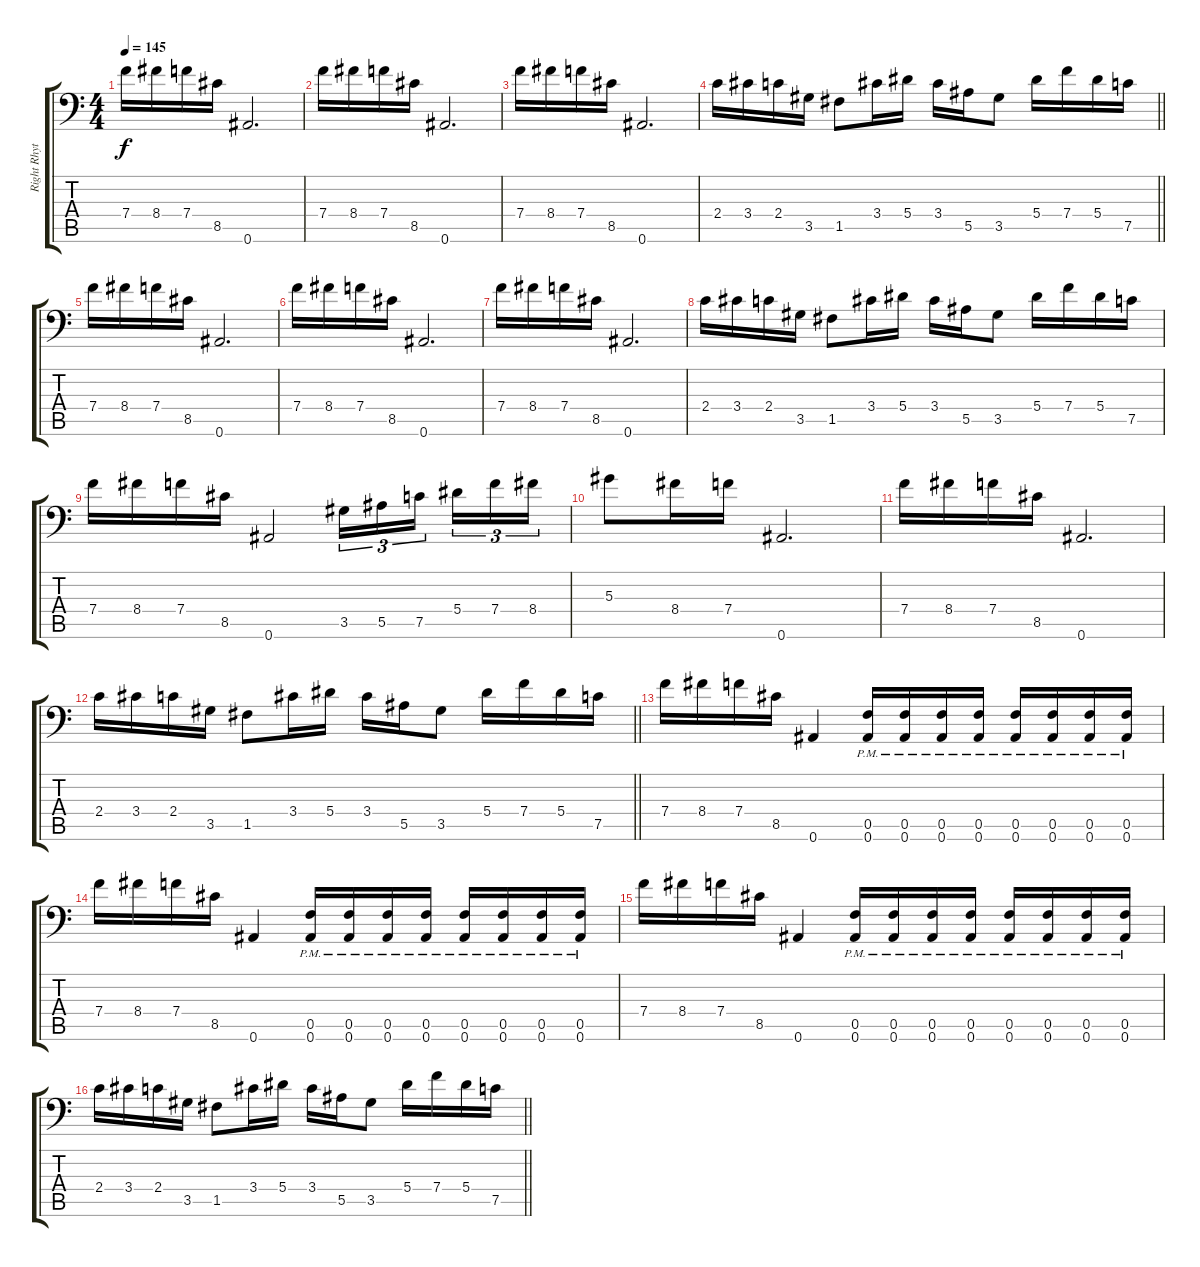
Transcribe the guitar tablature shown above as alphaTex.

\track ("Right Rhythm" "Right Rhyt") {instrument distortionguitar}
\staff {score tabs}
\tuning (C4 G3 Eb3 Bb2 F2 Bb1) {hide}
\ts (4 4)
\tempo 145
\clef f4
\ks c
7.4.16{dy f} 8.4.16 7.4.16 8.5.16 0.6.2{d} |
7.4.16 8.4.16 7.4.16 8.5.16 0.6.2{d} |
7.4.16 8.4.16 7.4.16 8.5.16 0.6.2{d} |
\barLineRight lightlight
2.4.16 3.4.16 2.4.16 3.5.16 1.5.8 3.4.16 5.4.16 3.4.16 5.5.16 3.5.8 5.4.16 7.4.16 5.4.16 7.5.16 |
\section ("" "")
7.4.16 8.4.16 7.4.16 8.5.16 0.6.2{d} |
7.4.16 8.4.16 7.4.16 8.5.16 0.6.2{d} |
7.4.16 8.4.16 7.4.16 8.5.16 0.6.2{d} |
2.4.16 3.4.16 2.4.16 3.5.16 1.5.8 3.4.16 5.4.16 3.4.16 5.5.16 3.5.8 5.4.16 7.4.16 5.4.16 7.5.16 |
7.4.16 8.4.16 7.4.16 8.5.16 0.6.2 3.5.16{tu (3 2)} 5.5.16{tu (3 2)} 7.5.16{tu (3 2) beam splitsecondary} 5.4.16{tu (3 2)} 7.4.16{tu (3 2)} 8.4.16{tu (3 2)} |
5.3.8 8.4.16 7.4.16 0.6.2{d} |
7.4.16 8.4.16 7.4.16 8.5.16 0.6.2{d} |
\barLineRight lightlight
2.4.16 3.4.16 2.4.16 3.5.16 1.5.8 3.4.16 5.4.16 3.4.16 5.5.16 3.5.8 5.4.16 7.4.16 5.4.16 7.5.16 |
\section ("" "")
7.4.16 8.4.16 7.4.16 8.5.16 0.6.4 (0.5{pm} 0.6{pm}).16 (0.5{pm} 0.6{pm}).16 (0.5{pm} 0.6{pm}).16 (0.5{pm} 0.6{pm}).16 (0.5{pm} 0.6{pm}).16 (0.5{pm} 0.6{pm}).16 (0.5{pm} 0.6{pm}).16 (0.5{pm} 0.6{pm}).16 |
7.4.16 8.4.16 7.4.16 8.5.16 0.6.4 (0.5{pm} 0.6{pm}).16 (0.5{pm} 0.6{pm}).16 (0.5{pm} 0.6{pm}).16 (0.5{pm} 0.6{pm}).16 (0.5{pm} 0.6{pm}).16 (0.5{pm} 0.6{pm}).16 (0.5{pm} 0.6{pm}).16 (0.5{pm} 0.6{pm}).16 |
7.4.16 8.4.16 7.4.16 8.5.16 0.6.4 (0.5{pm} 0.6{pm}).16 (0.5{pm} 0.6{pm}).16 (0.5{pm} 0.6{pm}).16 (0.5{pm} 0.6{pm}).16 (0.5{pm} 0.6{pm}).16 (0.5{pm} 0.6{pm}).16 (0.5{pm} 0.6{pm}).16 (0.5{pm} 0.6{pm}).16 |
\barLineRight lightlight
2.4.16 3.4.16 2.4.16 3.5.16 1.5.8 3.4.16 5.4.16 3.4.16 5.5.16 3.5.8 5.4.16 7.4.16 5.4.16 7.5.16
